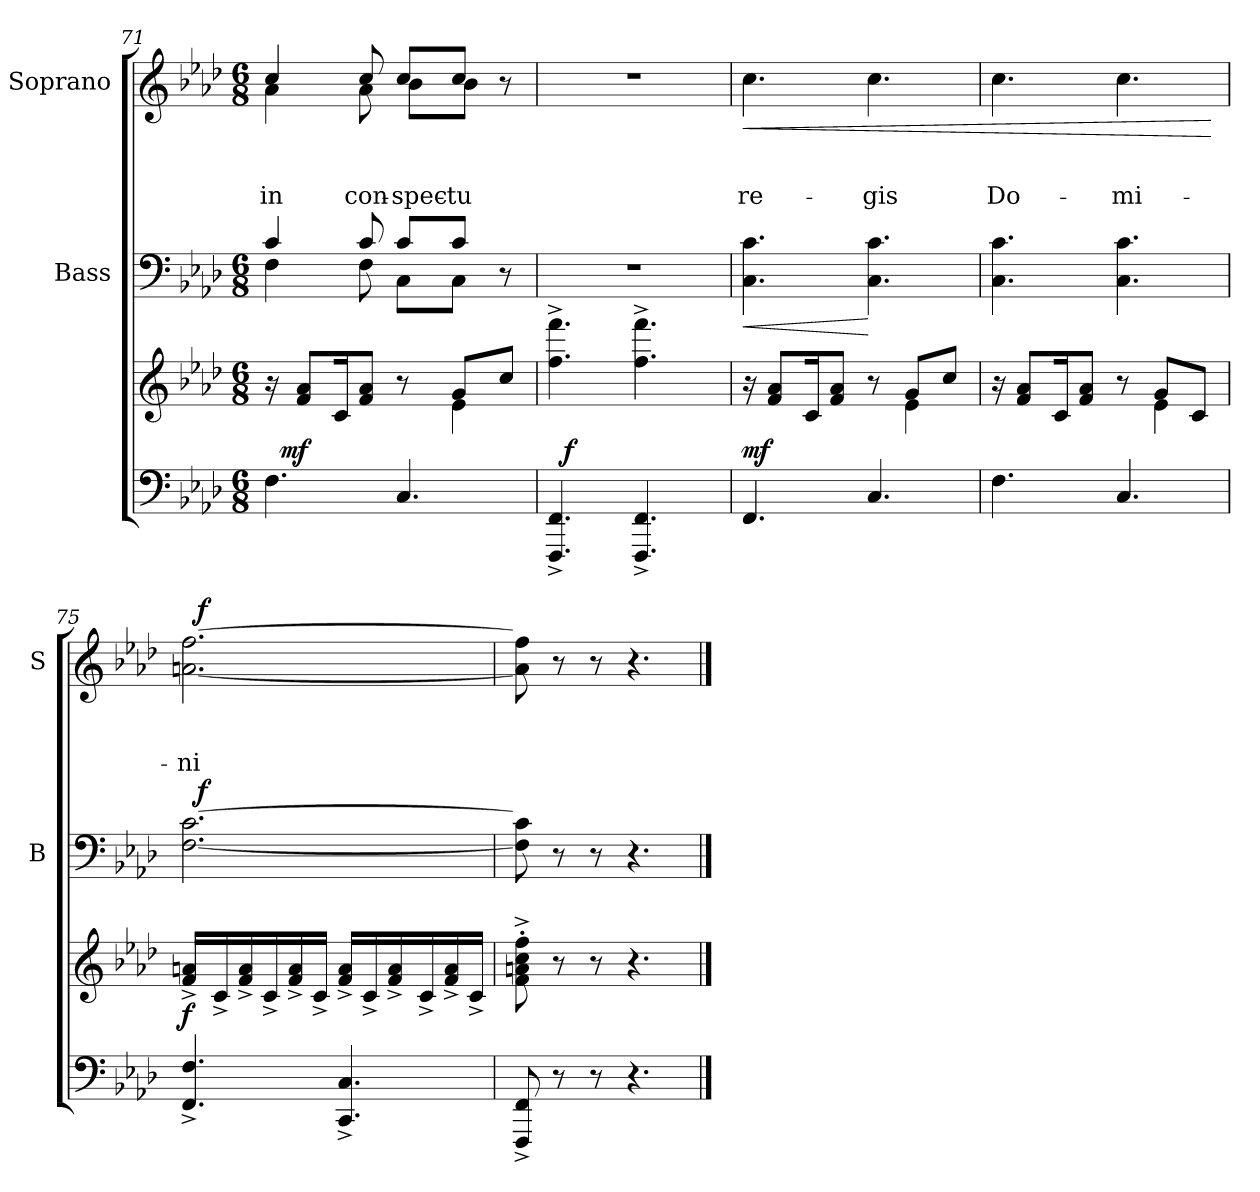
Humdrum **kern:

**kern	**kern	**dynam	**kern	**dynam	**kern	**text	**text	**text	**dynam
*part3	*part3	*part3	*part2	*part2	*part1	*part1	*part1	*part1	*part1
*staff4	*staff3	*staff3/4	*staff2	*staff2	*staff1	*staff1	*staff1	*staff1	*staff1
*	*	*	*I"Bass	*	*I"Soprano	*	*	*	*
*	*	*	*I'B	*	*I'S	*	*	*	*
*clefF4	*clefG2	*	*clefF4	*	*clefG2	*	*	*	*
*k[b-e-a-d-]	*k[b-e-a-d-]	*	*k[b-e-a-d-]	*	*k[b-e-a-d-]	*	*	*	*
*f:	*f:	*	*f:	*	*f:	*	*	*	*
*M6/8	*M6/8	*	*M6/8	*	*M6/8	*	*	*	*
=71	=71	=71	=71	=71	=71	=71	=71	=71	=71
*^	*^	*	*^	*	*^	*	*	*	*
4.F\	32ryy	16r	4.ryy	.	4c/	4F\	.	4cc/	4a-\	.	.	in	.
!	!	!	!	!LO:DY:a=2	!	!	!	!	!	!	!	!	!
.	2ryy	.	.	mf	.	.	.	.	.	.	.	.	.
.	.	8f/ 8a-/L	.	.	.	.	.	.	.	.	.	.	.
.	.	16c/k	.	.	.	.	.	.	.	.	.	.	.
.	.	8f/ 8a-/J	.	.	8c/	8F\	.	8cc/	8a-\	.	.	con-	.
4.C/	.	8r	8ryy	.	8c/L	8C\L	.	8cc/L	8b-\L	.	.	-spec-	.
.	.	8g/L	4e-\	.	8c/J	8C\J	.	8cc/J	8b-\J	.	.	-tu	.
.	8..ryy	.	.	.	.	.	.	.	.	.	.	.	.
.	.	8cc/J	.	.	8r	8ryy	.	8r	8ryy	.	.	.	.
*	*	*v	*v	*	*	*	*	*v	*v	*	*	*	*
*	*	*	*	*v	*v	*	*	*	*	*	*
=72	=72	=72	=72	=72	=72	=72	=72	=72	=72	=72
4.FFF/^< 4.FF/^<	32ryy	4.ff\^> 4.fff\^>	.	2.r	.	2.r	.	.	.	.
!	!	!	!LO:DY:a=2	!	!	!	!	!	!	!
.	2ryy	.	f	.	.	.	.	.	.	.
4.FFF/^< 4.FF/^<	.	4.ff\^> 4.fff\^>	.	.	.	.	.	.	.	.
.	8..ryy	.	.	.	.	.	.	.	.	.
!!LO:LB:g=z
=73	=73	=73	=73	=73	=73	=73	=73	=73	=73	=73
*	*	*^	*	*	*	*	*	*	*	*
!	!	!	!	!LO:DY:a=2	!	!LO:HP:b	!	!	!	!	!LO:HP:b
*v	*v	*	*	*	*	*	*	*	*	*	*
4.FF/	16r	4.ryy	mf	4.C\ 4.c\	<	4.cc\	.	.	re-	<
.	8f/ 8a-/L	.	.	.	.	.	.	.	.	.
.	16c/k	.	.	.	.	.	.	.	.	.
.	8f/ 8a-/J	.	.	.	.	.	.	.	.	.
4.C/	8r	8ryy	.	4.C\ 4.c\	[	4.cc\	.	.	-gis	.
.	8g/L	4e-\	.	.	.	.	.	.	.	.
.	8cc/J	.	.	.	.	.	.	.	.	.
=74	=74	=74	=74	=74	=74	=74	=74	=74	=74	=74
4.F\	16ra	4.ryy	.	4.C\ 4.c\	.	4.cc\	.	.	Do-	.
.	8f/ 8a-/L	.	.	.	.	.	.	.	.	.
.	16c/k	.	.	.	.	.	.	.	.	.
.	8f/ 8a-/J	.	.	.	.	.	.	.	.	.
4.C/	8r	8ryy	.	4.C\ 4.c\	.	4.cc\	.	.	-mi-	.
.	8g/L	4e-\	.	.	.	.	.	.	.	.
.	8c/J	.	.	.	.	.	.	.	.	.
*	*v	*v	*	*	*	*	*	*	*	*
.	.	.	.	.	.	.	.	.	[
=75	=75	=75	=75	=75	=75	=75	=75	=75	=75
!	!	!LO:DY:a=2	!	!	!	!	!	!	!
*	*	*	*^	*	*^	*	*	*	*
4.FF/^< 4.F/^<	16f/^< 16an/^<LL	f	[2.F\ [2.c\	32ryy	.	[2.an\ [2.ff\	32ryy	.	.	-ni	.
!	!	!	!	!	!LO:DY:a	!	!	!	!	!	!LO:DY:a
.	.	.	.	2ryy	f	.	2ryy	.	.	.	f
.	16c^</	.	.	.	.	.	.	.	.	.	.
.	16f/^< 16a/^<	.	.	.	.	.	.	.	.	.	.
.	16c^</	.	.	.	.	.	.	.	.	.	.
.	16f/^< 16a/^<	.	.	.	.	.	.	.	.	.	.
.	16c^</JJ	.	.	.	.	.	.	.	.	.	.
4.CC/^< 4.C/^<	16f/^< 16a/^<LL	.	.	.	.	.	.	.	.	.	.
.	16c^</	.	.	.	.	.	.	.	.	.	.
.	16f/^< 16a/^<	.	.	.	.	.	.	.	.	.	.
.	.	.	.	8..ryy	.	.	8..ryy	.	.	.	.
.	16c^</	.	.	.	.	.	.	.	.	.	.
.	16f/^< 16a/^<	.	.	.	.	.	.	.	.	.	.
.	16c^</JJ	.	.	.	.	.	.	.	.	.	.
*	*	*	*v	*v	*	*	*	*	*	*	*
*	*	*	*	*	*v	*v	*	*	*	*
=76	=76	=76	=76	=76	=76	=76	=76	=76	=76
8FFF/^< 8FF/^<	8f\'>^> 8an\'>^> 8cc\'>^> 8ff\'>^>	.	8F\] 8c\]	.	8a\] 8ff\]	.	.	.	.
8r	8r	.	8r	.	8r	.	.	.	.
8r	8r	.	8r	.	8r	.	.	.	.
4.r	4.r	.	4.r	.	4.r	.	.	.	.
==	==	==	==	==	==	==	==	==	==
*-	*-	*-	*-	*-	*-	*-	*-	*-	*-
